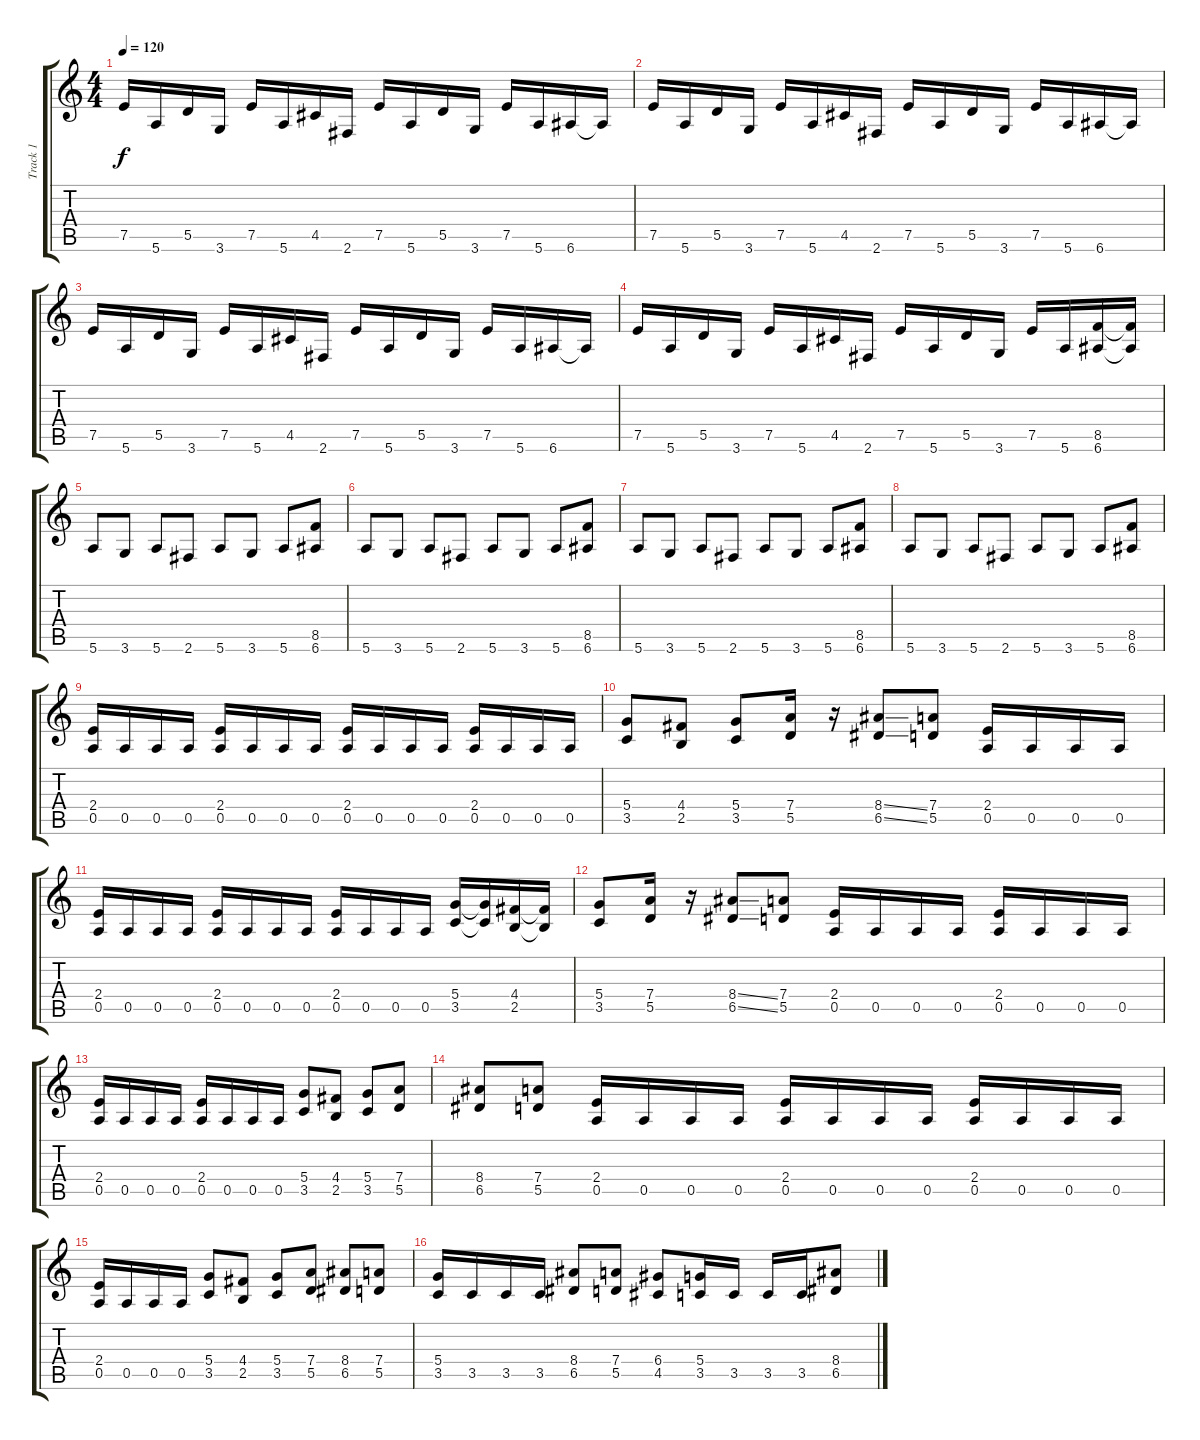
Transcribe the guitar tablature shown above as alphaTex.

\track ("Track 1" "Track 1") {instrument distortionguitar}
\staff {score tabs}
\tuning (E4 B3 G3 D3 A2 E2) {hide}
\ts (4 4)
\tempo 120
\clef g2
\ks c
7.5.16{dy f} 5.6.16 5.5.16 3.6.16 7.5.16 5.6.16 4.5.16 2.6.16 7.5.16 5.6.16 5.5.16 3.6.16 7.5.16 5.6.16 6.6.16 6.6{t}.16 |
7.5.16 5.6.16 5.5.16 3.6.16 7.5.16 5.6.16 4.5.16 2.6.16 7.5.16 5.6.16 5.5.16 3.6.16 7.5.16 5.6.16 6.6.16 6.6{t}.16 |
7.5.16 5.6.16 5.5.16 3.6.16 7.5.16 5.6.16 4.5.16 2.6.16 7.5.16 5.6.16 5.5.16 3.6.16 7.5.16 5.6.16 6.6.16 6.6{t}.16 |
7.5.16 5.6.16 5.5.16 3.6.16 7.5.16 5.6.16 4.5.16 2.6.16 7.5.16 5.6.16 5.5.16 3.6.16 7.5.16 5.6.16 (8.5 6.6).16 (8.5{t} 6.6{t}).16 |
5.6.8 3.6.8 5.6.8 2.6.8 5.6.8 3.6.8 5.6.8 (8.5 6.6).8 |
5.6.8 3.6.8 5.6.8 2.6.8 5.6.8 3.6.8 5.6.8 (8.5 6.6).8 |
5.6.8 3.6.8 5.6.8 2.6.8 5.6.8 3.6.8 5.6.8 (8.5 6.6).8 |
5.6.8 3.6.8 5.6.8 2.6.8 5.6.8 3.6.8 5.6.8 (8.5 6.6).8 |
(2.4 0.5).16 0.5.16 0.5.16 0.5.16 (2.4 0.5).16 0.5.16 0.5.16 0.5.16 (2.4 0.5).16 0.5.16 0.5.16 0.5.16 (2.4 0.5).16 0.5.16 0.5.16 0.5.16 |
(5.4 3.5).8 (4.4 2.5).8 (5.4 3.5).8 (7.4 5.5).16 r.16 (8.4{ss} 6.5{ss}).8 (7.4 5.5).8 (2.4 0.5).16 0.5.16 0.5.16 0.5.16 |
(2.4 0.5).16 0.5.16 0.5.16 0.5.16 (2.4 0.5).16 0.5.16 0.5.16 0.5.16 (2.4 0.5).16 0.5.16 0.5.16 0.5.16 (5.4 3.5).16 (5.4{t} 3.5{t}).16 (4.4 2.5).16 (4.4{t} 2.5{t}).16 |
(5.4 3.5).8 (7.4 5.5).16 r.16 (8.4{ss} 6.5{ss}).8 (7.4 5.5).8 (2.4 0.5).16 0.5.16 0.5.16 0.5.16 (2.4 0.5).16 0.5.16 0.5.16 0.5.16 |
(2.4 0.5).16 0.5.16 0.5.16 0.5.16 (2.4 0.5).16 0.5.16 0.5.16 0.5.16 (5.4 3.5).8 (4.4 2.5).8 (5.4 3.5).8 (7.4 5.5).8 |
(8.4 6.5).8 (7.4 5.5).8 (2.4 0.5).16 0.5.16 0.5.16 0.5.16 (2.4 0.5).16 0.5.16 0.5.16 0.5.16 (2.4 0.5).16 0.5.16 0.5.16 0.5.16 |
(2.4 0.5).16 0.5.16 0.5.16 0.5.16 (5.4 3.5).8 (4.4 2.5).8 (5.4 3.5).8 (7.4 5.5).8 (8.4 6.5).8 (7.4 5.5).8 |
(5.4 3.5).16 3.5.16 3.5.16 3.5.16 (8.4 6.5).8 (7.4 5.5).8 (6.4 4.5).8 (5.4 3.5).16 3.5.16 3.5.16 3.5.16 (8.4 6.5).8
